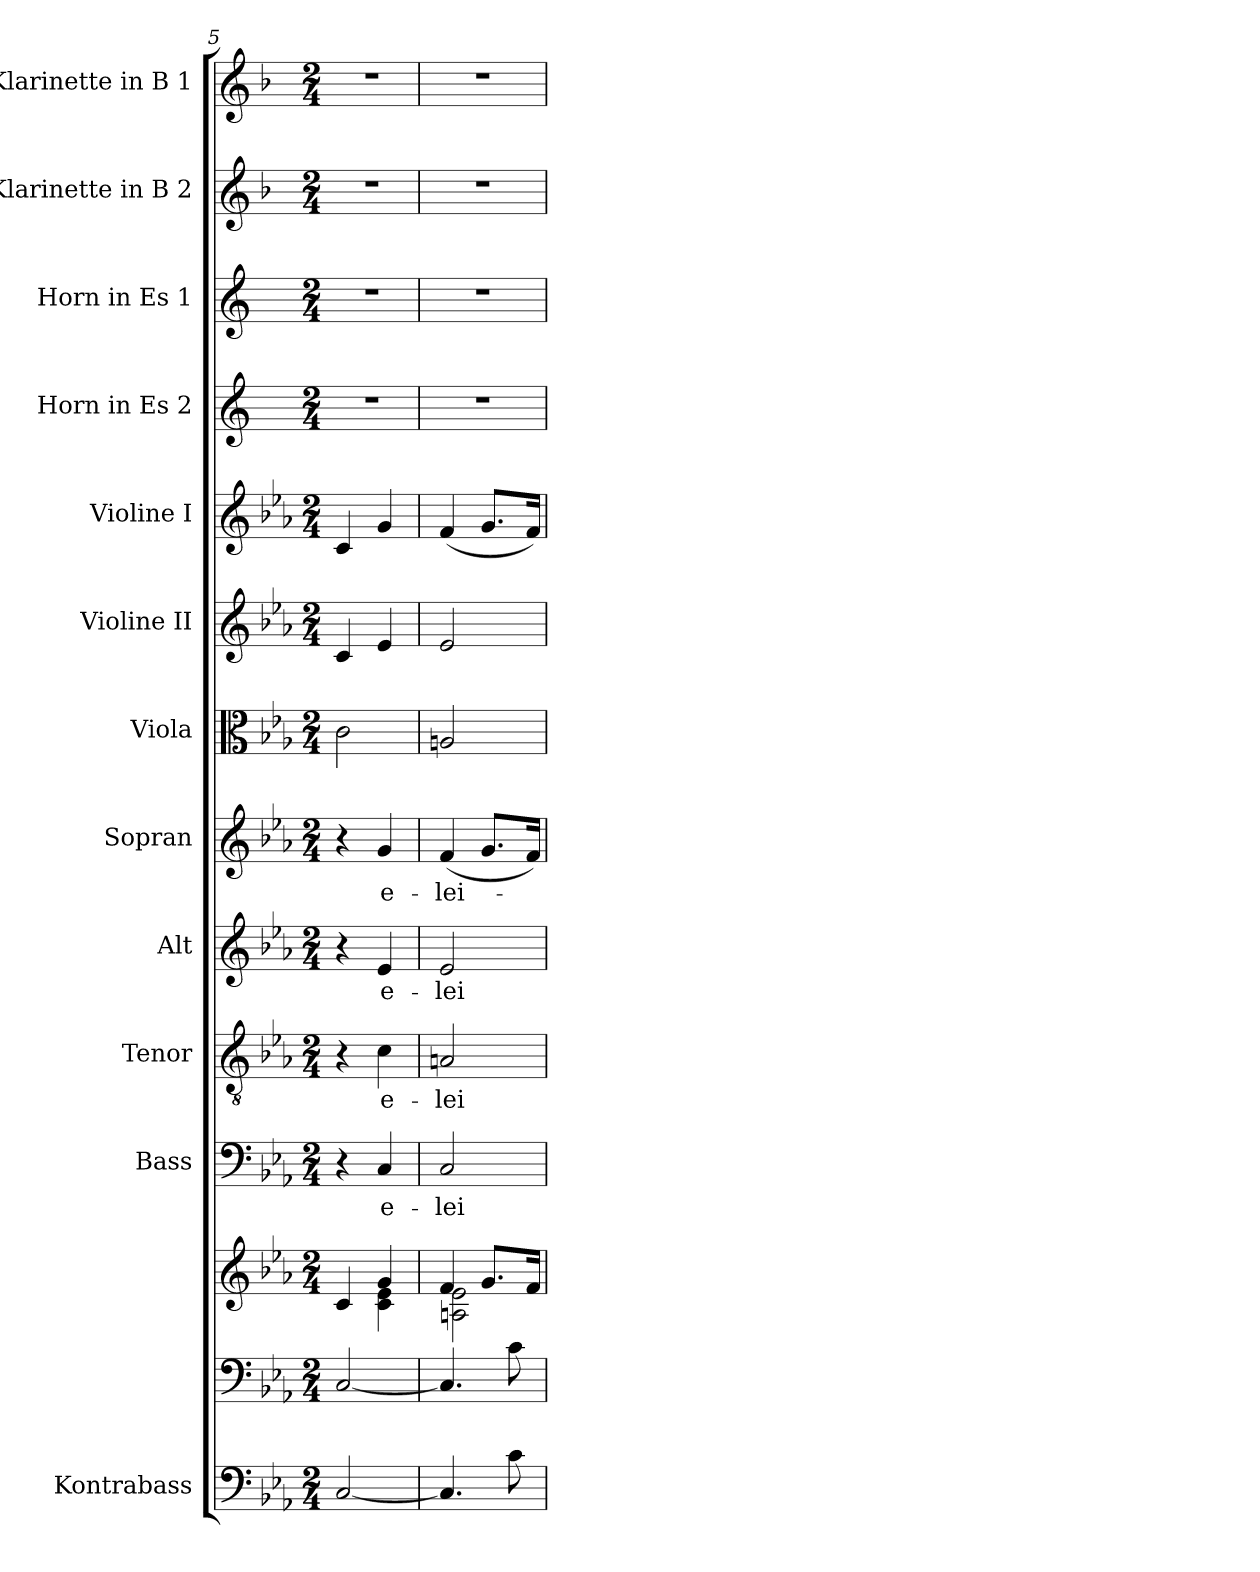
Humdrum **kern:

**kern	**kern	**kern	**kern	**text	**kern	**text	**kern	**text	**kern	**text	**kern	**kern	**kern	**kern	**kern	**kern	**kern
*part13	*part12	*part12	*part11	*part11	*part10	*part10	*part9	*part9	*part8	*part8	*part7	*part6	*part5	*part4	*part3	*part2	*part1
*staff14	*staff13	*staff12	*staff11	*staff11	*staff10	*staff10	*staff9	*staff9	*staff8	*staff8	*staff7	*staff6	*staff5	*staff4	*staff3	*staff2	*staff1
*I"Kontrabass	*	*	*I"Bass	*	*I"Tenor	*	*I"Alt	*	*I"Sopran	*	*I"Viola	*I"Violine II	*I"Violine I	*I"Horn in Es 2	*I"Horn in Es 1	*I"Klarinette in B 2	*I"Klarinette in B 1
*I'Kb.	*	*	*I'B	*	*I'T	*	*I'A	*	*I'S	*	*I'Vla.	*I'Vl. II	*I'Vl. I	*I'Hrn. 2	*I'Hrn. 1	*	*
*clefF4	*clefF4	*clefG2	*clefF4	*	*clefGv2	*	*clefG2	*	*clefG2	*	*clefC3	*clefG2	*clefG2	*clefG2	*clefG2	*clefG2	*clefG2
*ITrd7c12	*	*	*	*	*	*	*	*	*	*	*	*	*	*ITrd5c9	*ITrd5c9	*ITrd1c2	*ITrd1c2
*k[b-e-a-]	*k[b-e-a-]	*k[b-e-a-]	*k[b-e-a-]	*	*k[b-e-a-]	*	*k[b-e-a-]	*	*k[b-e-a-]	*	*k[b-e-a-]	*k[b-e-a-]	*k[b-e-a-]	*k[b-e-a-]	*k[b-e-a-]	*k[b-e-a-]	*k[b-e-a-]
*E-:	*E-:	*E-:	*E-:	*	*E-:	*	*E-:	*	*E-:	*	*E-:	*E-:	*E-:	*E-:	*E-:	*E-:	*E-:
*M2/4	*M2/4	*M2/4	*M2/4	*	*M2/4	*	*M2/4	*	*M2/4	*	*M2/4	*M2/4	*M2/4	*M2/4	*M2/4	*M2/4	*M2/4
=5	=5	=5	=5	=5	=5	=5	=5	=5	=5	=5	=5	=5	=5	=5	=5	=5	=5
*	*	*^	*	*	*	*	*	*	*	*	*	*	*	*	*	*	*
[2CC/	[2C/	4c/	4ryy	4r	.	4r	.	4r	.	4r	.	2c\	4c/	4c/	2r	2r	2r	2r
!	!	!	!	!	!LO:LY:b	!	!LO:LY:b	!	!LO:LY:b	!	!LO:LY:b	!	!	!	!	!	!	!
.	.	4g/	4c\ 4e-\	4C/	e-	4c\	e-	4e-/	e-	4g/	e-	.	4e-/	4g/	.	.	.	.
=6	=6	=6	=6	=6	=6	=6	=6	=6	=6	=6	=6	=6	=6	=6	=6	=6	=6	=6
!	!	!	!	!	!LO:LY:b	!	!LO:LY:b	!	!LO:LY:b	!	!LO:LY:b	!	!	!	!	!	!	!
4.CC/]	4.C/]	4f/	2An\ 2e-\	2C/	-lei-	2An/	-lei-	2e-/	-lei-	(<4f/	-lei-	2An/	2e-/	(<4f/	2r	2r	2r	2r
.	.	8.g/L	.	.	.	.	.	.	.	8.g/L	.	.	.	8.g/L	.	.	.	.
8C\	8c\	.	.	.	.	.	.	.	.	.	.	.	.	.	.	.	.	.
.	.	16f/Jk	.	.	.	.	.	.	.	16f/Jk)	.	.	.	16f/Jk)	.	.	.	.
*	*	*v	*v	*	*	*	*	*	*	*	*	*	*	*	*	*	*	*
=	=	=	=	=	=	=	=	=	=	=	=	=	=	=	=	=	=
*-	*-	*-	*-	*-	*-	*-	*-	*-	*-	*-	*-	*-	*-	*-	*-	*-	*-
